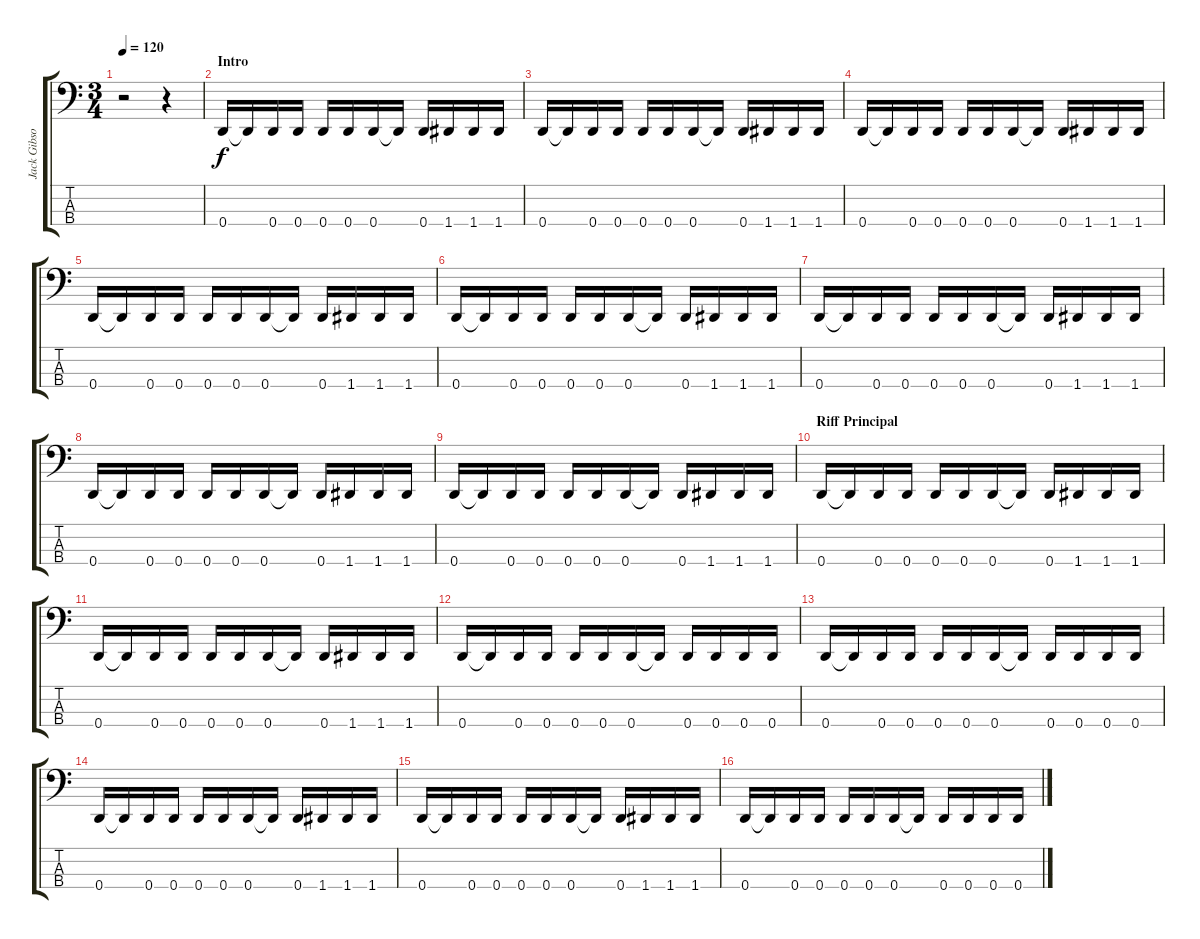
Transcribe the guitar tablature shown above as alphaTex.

\track ("Jack Gibson" "Jack Gibso") {instrument electricbassfinger}
\staff {score tabs}
\tuning (F2 C2 G1 D1) {hide}
\ts (3 4)
\tempo 120
\clef f4
\ks c
r.2{dy f instrument electricbassfinger} r.4 |
\section ("" "Intro")
0.4.16{volume 14} 0.4{t}.16 0.4.16 0.4.16 0.4.16 0.4.16 0.4.16 0.4{t}.16 0.4.16 1.4.16 1.4.16 1.4.16 |
0.4.16{volume 14} 0.4{t}.16 0.4.16 0.4.16 0.4.16 0.4.16 0.4.16 0.4{t}.16 0.4.16 1.4.16 1.4.16 1.4.16 |
0.4.16{volume 14} 0.4{t}.16 0.4.16 0.4.16 0.4.16 0.4.16 0.4.16 0.4{t}.16 0.4.16 1.4.16 1.4.16 1.4.16 |
0.4.16{volume 14} 0.4{t}.16 0.4.16 0.4.16 0.4.16 0.4.16 0.4.16 0.4{t}.16 0.4.16 1.4.16 1.4.16 1.4.16 |
0.4.16{volume 14} 0.4{t}.16 0.4.16 0.4.16 0.4.16 0.4.16 0.4.16 0.4{t}.16 0.4.16 1.4.16 1.4.16 1.4.16 |
0.4.16{volume 14} 0.4{t}.16 0.4.16 0.4.16 0.4.16 0.4.16 0.4.16 0.4{t}.16 0.4.16 1.4.16 1.4.16 1.4.16 |
0.4.16{volume 14} 0.4{t}.16 0.4.16 0.4.16 0.4.16 0.4.16 0.4.16 0.4{t}.16 0.4.16 1.4.16 1.4.16 1.4.16 |
0.4.16{volume 14} 0.4{t}.16 0.4.16 0.4.16 0.4.16 0.4.16 0.4.16 0.4{t}.16 0.4.16 1.4.16 1.4.16 1.4.16 |
\section ("" "Riff Principal")
0.4.16{volume 16} 0.4{t}.16 0.4.16 0.4.16 0.4.16 0.4.16 0.4.16 0.4{t}.16 0.4.16 1.4.16 1.4.16 1.4.16 |
0.4.16 0.4{t}.16 0.4.16 0.4.16 0.4.16 0.4.16 0.4.16 0.4{t}.16 0.4.16 1.4.16 1.4.16 1.4.16 |
0.4.16 0.4{t}.16 0.4.16 0.4.16 0.4.16 0.4.16 0.4.16 0.4{t}.16 0.4.16 0.4.16 0.4.16 0.4.16 |
0.4.16 0.4{t}.16 0.4.16 0.4.16 0.4.16 0.4.16 0.4.16 0.4{t}.16 0.4.16 0.4.16 0.4.16 0.4.16 |
0.4.16 0.4{t}.16 0.4.16 0.4.16 0.4.16 0.4.16 0.4.16 0.4{t}.16 0.4.16 1.4.16 1.4.16 1.4.16 |
0.4.16 0.4{t}.16 0.4.16 0.4.16 0.4.16 0.4.16 0.4.16 0.4{t}.16 0.4.16 1.4.16 1.4.16 1.4.16 |
0.4.16 0.4{t}.16 0.4.16 0.4.16 0.4.16 0.4.16 0.4.16 0.4{t}.16 0.4.16 0.4.16 0.4.16 0.4.16
